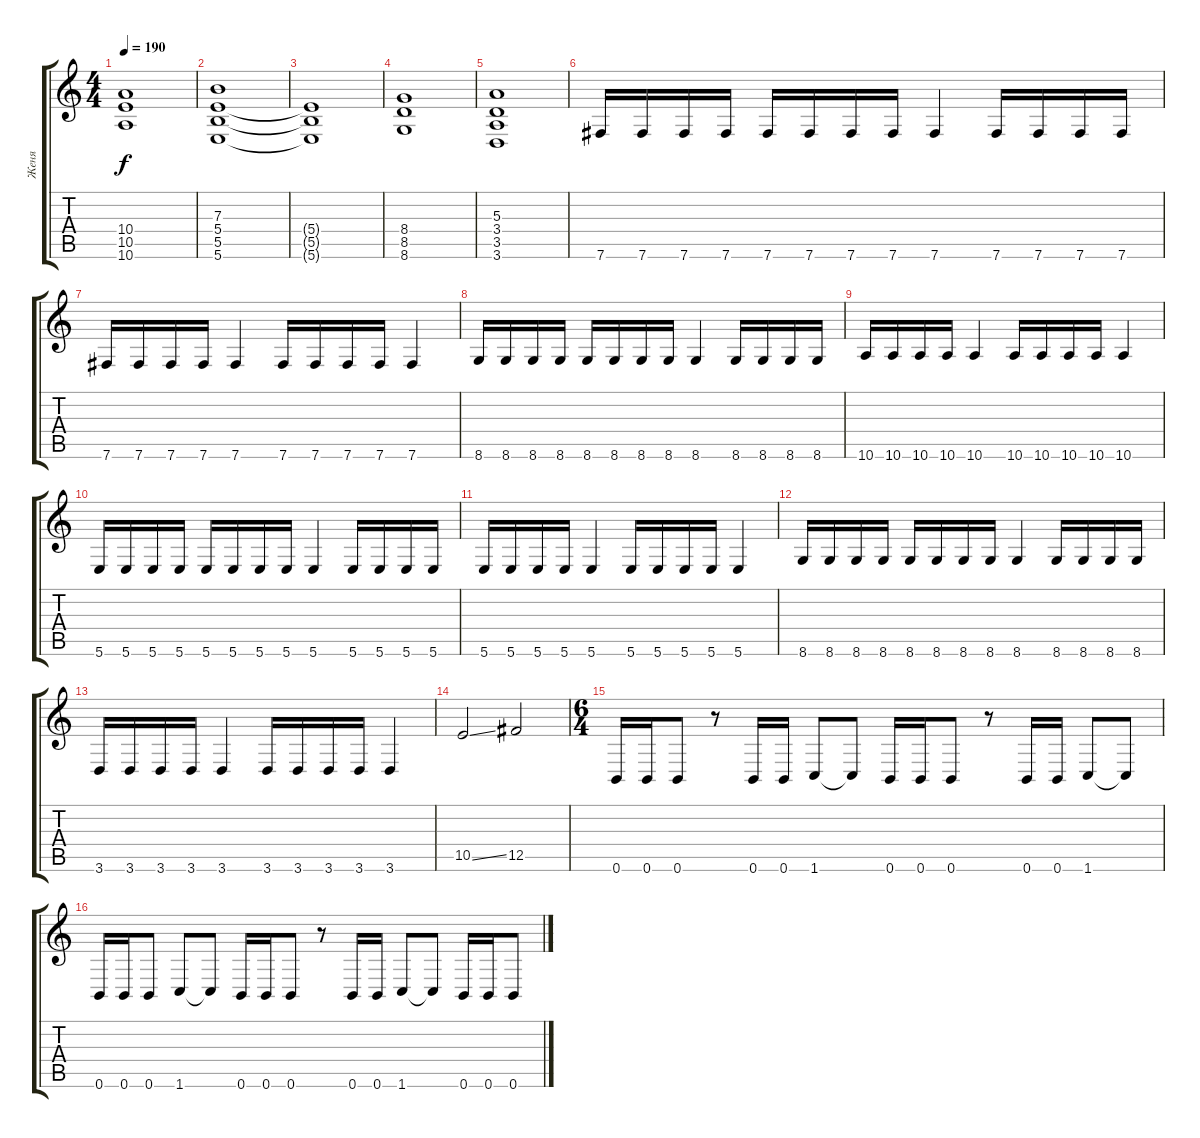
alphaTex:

\track ("Женя" "Женя") {instrument distortionguitar}
\staff {score tabs}
\tuning (Db4 Ab3 E3 B2 Gb2 B1) {hide}
\ts (4 4)
\tempo 190
\clef g2
\ks c
(10.4 10.5 10.6).1{dy f} |
(7.3 5.4 5.5 5.6).1 |
(5.4{t} 5.5{t} 5.6{t}).1 |
(8.4 8.5 8.6).1 |
(5.3 3.4 3.5 3.6).1 |
7.6.16 7.6.16 7.6.16 7.6.16 7.6.16 7.6.16 7.6.16 7.6.16 7.6.4 7.6.16 7.6.16 7.6.16 7.6.16 |
7.6.16 7.6.16 7.6.16 7.6.16 7.6.4 7.6.16 7.6.16 7.6.16 7.6.16 7.6.4 |
8.6.16 8.6.16 8.6.16 8.6.16 8.6.16 8.6.16 8.6.16 8.6.16 8.6.4 8.6.16 8.6.16 8.6.16 8.6.16 |
10.6.16 10.6.16 10.6.16 10.6.16 10.6.4 10.6.16 10.6.16 10.6.16 10.6.16 10.6.4 |
5.6.16 5.6.16 5.6.16 5.6.16 5.6.16 5.6.16 5.6.16 5.6.16 5.6.4 5.6.16 5.6.16 5.6.16 5.6.16 |
5.6.16 5.6.16 5.6.16 5.6.16 5.6.4 5.6.16 5.6.16 5.6.16 5.6.16 5.6.4 |
8.6.16 8.6.16 8.6.16 8.6.16 8.6.16 8.6.16 8.6.16 8.6.16 8.6.4 8.6.16 8.6.16 8.6.16 8.6.16 |
3.6.16 3.6.16 3.6.16 3.6.16 3.6.4 3.6.16 3.6.16 3.6.16 3.6.16 3.6.4 |
10.5{ss}.2 12.5.2 |
\ts (6 4)
0.6.16 0.6.16 0.6.8 r.8 0.6.16 0.6.16 1.6.8 1.6{t}.8 0.6.16 0.6.16 0.6.8 r.8 0.6.16 0.6.16 1.6.8 1.6{t}.8 |
0.6.16 0.6.16 0.6.8 1.6.8 1.6{t}.8 0.6.16 0.6.16 0.6.8 r.8 0.6.16 0.6.16 1.6.8 1.6{t}.8 0.6.16 0.6.16 0.6.8
